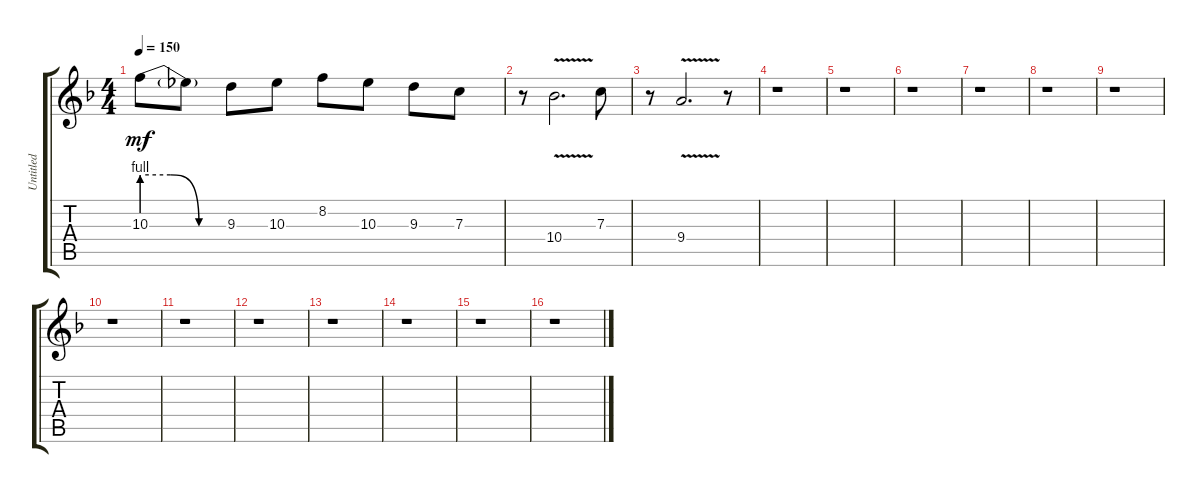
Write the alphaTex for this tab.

\track ("Untitled" "Untitled") {instrument distortionguitar}
\staff {score tabs}
\tuning (D4 A3 F3 C3 G2 D2) {hide}
\ts (4 4)
\tempo 150
\clef g2
\ks f
10.3{be (custom 0 4 20 4 40 0 60 0) t}.8{dy mf} 10.3{t}.8 9.3.8 10.3.8 8.2.8 10.3.8 9.3.8 7.3.8 |
r.8 10.4{v}.2{d} 7.3.8 |
r.8 9.4{v}.2{d} r.8 |
r.1 |
r.1 |
r.1 |
r.1 |
r.1 |
r.1 |
r.1 |
r.1 |
r.1 |
r.1 |
r.1 |
r.1 |
r.1
